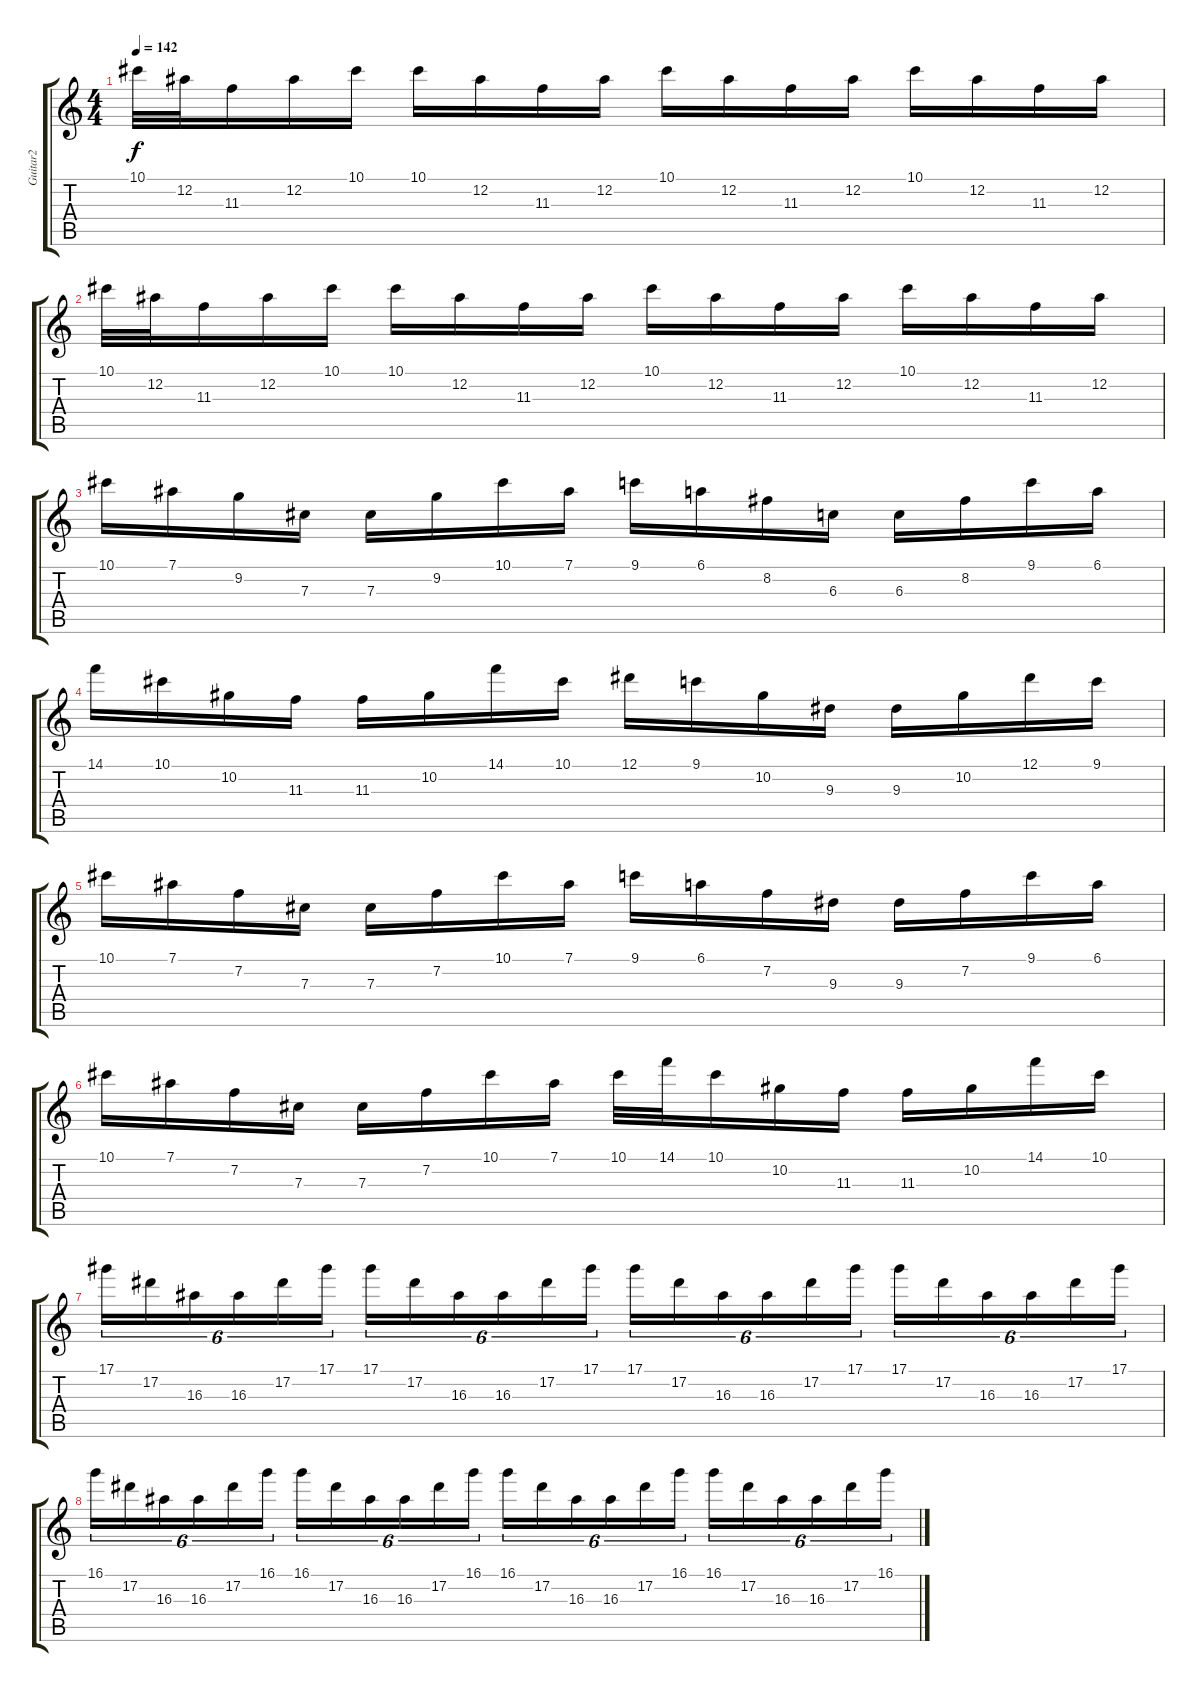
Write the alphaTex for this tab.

\track ("Guitar2" "Guitar2") {instrument distortionguitar}
\staff {score tabs}
\tuning (Eb4 Bb3 Gb3 Db3 Ab2 Eb2) {hide}
\ts (4 4)
\tempo 142
\clef g2
\ks c
10.1.32{dy f} 12.2.32 11.3.16 12.2.16 10.1.16 10.1.16 12.2.16 11.3.16 12.2.16 10.1.16 12.2.16 11.3.16 12.2.16 10.1.16 12.2.16 11.3.16 12.2.16 |
10.1.32 12.2.32 11.3.16 12.2.16 10.1.16 10.1.16 12.2.16 11.3.16 12.2.16 10.1.16 12.2.16 11.3.16 12.2.16 10.1.16 12.2.16 11.3.16 12.2.16 |
10.1.16 7.1.16 9.2.16 7.3.16 7.3.16 9.2.16 10.1.16 7.1.16 9.1.16 6.1.16 8.2.16 6.3.16 6.3.16 8.2.16 9.1.16 6.1.16 |
14.1.16 10.1.16 10.2.16 11.3.16 11.3.16 10.2.16 14.1.16 10.1.16 12.1.16 9.1.16 10.2.16 9.3.16 9.3.16 10.2.16 12.1.16 9.1.16 |
10.1.16 7.1.16 7.2.16 7.3.16 7.3.16 7.2.16 10.1.16 7.1.16 9.1.16 6.1.16 7.2.16 9.3.16 9.3.16 7.2.16 9.1.16 6.1.16 |
10.1.16 7.1.16 7.2.16 7.3.16 7.3.16 7.2.16 10.1.16 7.1.16 10.1.32 14.1.32 10.1.16 10.2.16 11.3.16 11.3.16 10.2.16 14.1.16 10.1.16 |
17.1.16{tu (6 4)} 17.2.16{tu (6 4)} 16.3.16{tu (6 4)} 16.3.16{tu (6 4)} 17.2.16{tu (6 4)} 17.1.16{tu (6 4)} 17.1.16{tu (6 4)} 17.2.16{tu (6 4)} 16.3.16{tu (6 4)} 16.3.16{tu (6 4)} 17.2.16{tu (6 4)} 17.1.16{tu (6 4)} 17.1.16{tu (6 4)} 17.2.16{tu (6 4)} 16.3.16{tu (6 4)} 16.3.16{tu (6 4)} 17.2.16{tu (6 4)} 17.1.16{tu (6 4)} 17.1.16{tu (6 4)} 17.2.16{tu (6 4)} 16.3.16{tu (6 4)} 16.3.16{tu (6 4)} 17.2.16{tu (6 4)} 17.1.16{tu (6 4)} |
16.1.16{tu (6 4)} 17.2.16{tu (6 4)} 16.3.16{tu (6 4)} 16.3.16{tu (6 4)} 17.2.16{tu (6 4)} 16.1.16{tu (6 4)} 16.1.16{tu (6 4)} 17.2.16{tu (6 4)} 16.3.16{tu (6 4)} 16.3.16{tu (6 4)} 17.2.16{tu (6 4)} 16.1.16{tu (6 4)} 16.1.16{tu (6 4)} 17.2.16{tu (6 4)} 16.3.16{tu (6 4)} 16.3.16{tu (6 4)} 17.2.16{tu (6 4)} 16.1.16{tu (6 4)} 16.1.16{tu (6 4)} 17.2.16{tu (6 4)} 16.3.16{tu (6 4)} 16.3.16{tu (6 4)} 17.2.16{tu (6 4)} 16.1.16{tu (6 4)}
